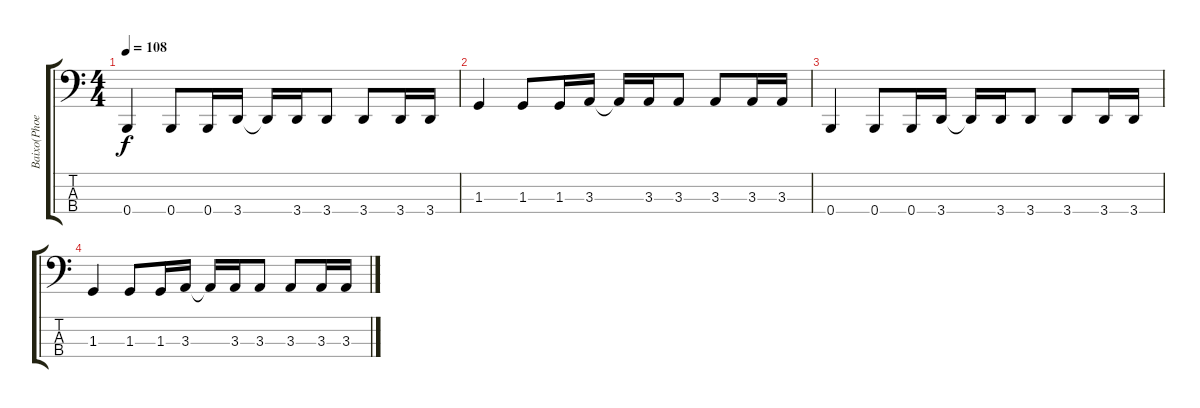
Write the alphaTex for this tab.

\track ("Baixo(Phoenix)" "Baixo(Phoe") {instrument electricbassfinger}
\staff {score tabs}
\tuning (E2 B1 Gb1 B0) {hide}
\ts (4 4)
\tempo 108
\clef f4
\ks c
0.4.4{dy f} 0.4.8 0.4.16 3.4.16 3.4{t}.16 3.4.16 3.4.8 3.4.8 3.4.16 3.4.16 |
1.3.4 1.3.8 1.3.16 3.3.16 3.3{t}.16 3.3.16 3.3.8 3.3.8 3.3.16 3.3.16 |
0.4.4 0.4.8 0.4.16 3.4.16 3.4{t}.16 3.4.16 3.4.8 3.4.8 3.4.16 3.4.16 |
1.3.4 1.3.8 1.3.16 3.3.16 3.3{t}.16 3.3.16 3.3.8 3.3.8 3.3.16 3.3.16
